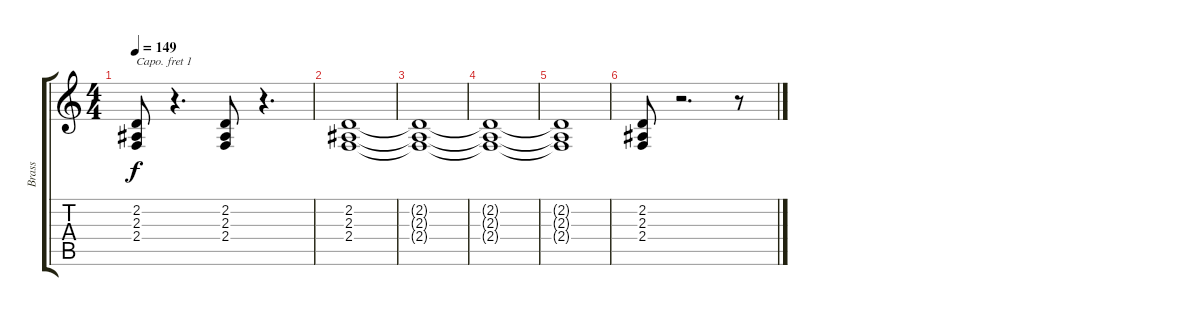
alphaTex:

\track ("Brass" "Brass") {instrument brasssection}
\staff {score tabs}
\capo 1
\tuning (E4 B3 G3 D3 A2 E2) {hide}
\ts (4 4)
\tempo 149
\clef g2
\ks c
(2.2 2.3 2.4).8{dy f} r.4{d} (2.2 2.3 2.4).8 r.4{d} |
(2.2 2.3 2.4).1 |
(2.2{t} 2.3{t} 2.4{t}).1 |
(2.2{t} 2.3{t} 2.4{t}).1 |
(2.2{t} 2.3{t} 2.4{t}).1 |
(2.2 2.3 2.4).8 r.2{d} r.8
